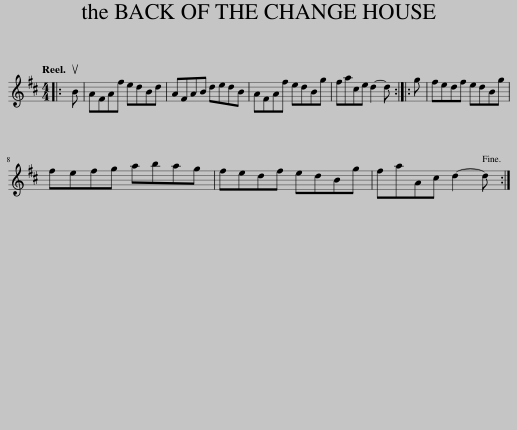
X:1
L:1/8
Q:1/4=120
M:4/4
I:linebreak $
K:D
V:1 treble
V:1
|: uB | AFAf edBd | AFAB dedB | AFAf edBg | face d2- d :: %5
 g | fedf edBg |$ fefg abag | fedf edBg | faAc d2- d :| %10
